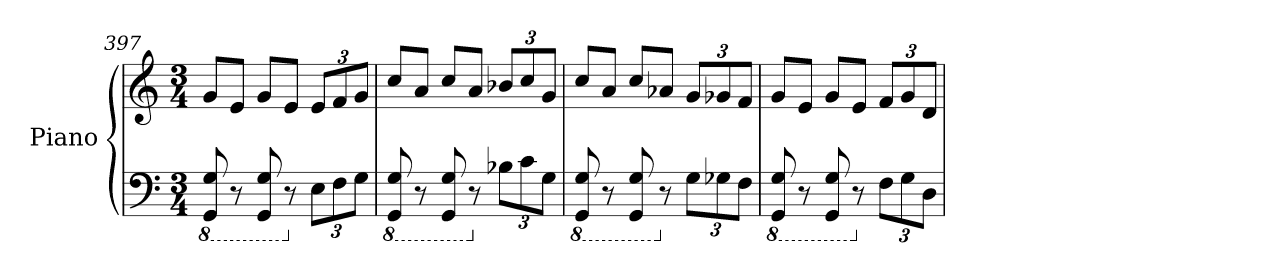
**kern	**kern
*part1	*part1
*staff2	*staff1
*I"Piano	*
*I'Pno.	*
*clefF4	*clefG2
*k[]	*k[]
*M3/4	*M3/4
*8ba	*
=397	=397
8GGG/ 8GG/	8g/L
8r	8e/J
8GGG/ 8GG/	8g/L
*X8ba	*
8r	8e/J
*Xbrackettup	*Xbrackettup
12E\L	12e/L
12F\	12f/
12G\J	12g/J
=398	=398
*8ba	*
8GGG/ 8GG/	8cc/L
8r	8a/J
8GGG/ 8GG/	8cc/L
*X8ba	*
8r	8a/J
12B-X\L	12b-X/L
12c\	12cc/
12G\J	12g/J
=399	=399
*8ba	*
8GGG/ 8GG/	8cc/L
8r	8a/J
8GGG/ 8GG/	8cc/L
*X8ba	*
8r	8a-X/J
12G\L	12g/L
12G-X\	12g-X/
12F\J	12f/J
!!LO:LB:g=z
=400	=400
*8ba	*
8GGG/ 8GG/	8g/L
8r	8e/J
8GGG/ 8GG/	8g/L
*X8ba	*
8r	8e/J
12F\L	12f/L
12G\	12g/
12D\J	12d/J
=	=
*-	*-
